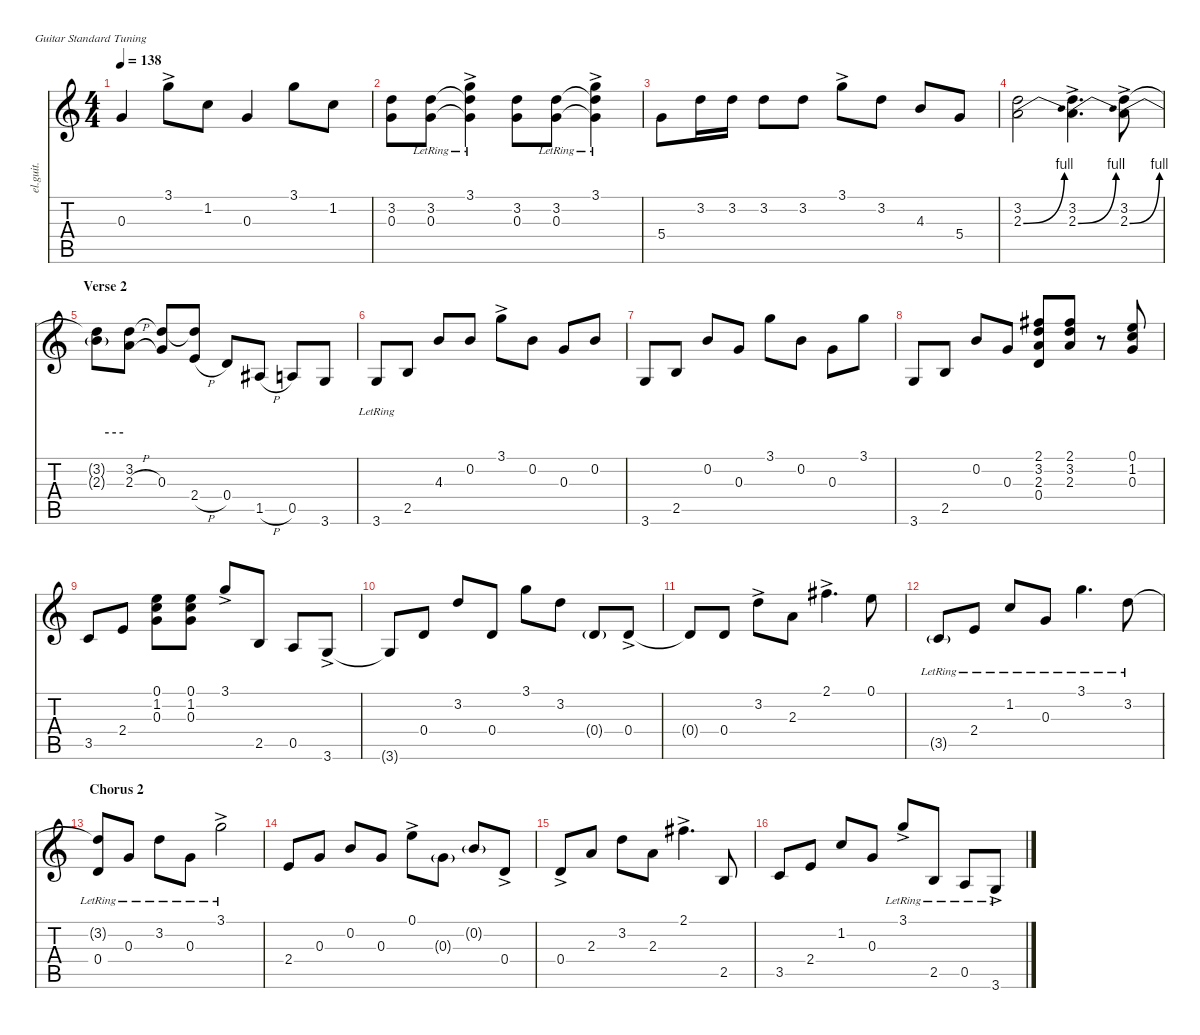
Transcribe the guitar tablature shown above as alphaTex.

\defaultSystemsLayout 4
\hideDynamics
\bracketExtendMode nobrackets
\otherSystemsTrackNameOrientation horizontal
\track ("Lead Guitar (Don Felder)" "el.guit.") {instrument electricguitarclean}
\staff {score tabs}
\tuning (E4 B3 G3 D3 A2 E2)
\ts (4 4)
\tempo 138
\clef g2
\ks c
0.3{t}.4{dy f beam Up} 3.1{ac}.8{dy ff beam Down} 1.2.8{dy f beam Down} 0.3.4{beam Up} 3.1.8{beam Down} 1.2.8{beam Down} |
(3.2 0.3).8{beam Down} (3.2{lr} 0.3{lr}).8{beam Down} (3.1{ac} 3.2{lr t} 0.3{lr t}).4{beam Down} (3.2 0.3).8{beam Down} (3.2{lr} 0.3{lr}).8{beam Down} (3.1{ac} 3.2{lr t} 0.3{lr t}).4{beam Down} |
5.4.8{beam Down} 3.2.16{beam Down} 3.2.16{beam Down} 3.2.8{beam Down} 3.2.8{beam Down} 3.1{ac}.8{dy ff beam Down} 3.2.8{dy f beam Down} 4.3.8{beam Up} 5.4.8{beam Up} |
(3.2 2.3{be (bend 0 0 30 4)}).2{beam Down} (3.2 2.3{be (bend 0 0 30 4) ac}).4{d beam Down} (3.2 2.3{be (bend 0 0 60 4) ac}).8{beam Down} |
\section ("" "Verse 2")
(3.2{t} 2.3{be (hold 0 4 60 4) t}).8{beam Down} (3.2 2.3{h}).8{beam Down} (3.2{t} 0.3).8{beam Up} (3.2{t} 2.4{h}).8{beam Up} 0.4.8{beam Up} 1.5{h acc #}.8{beam Up} 0.5.8{beam Up} 3.6.8{beam Up} |
3.6{lr}.8{beam Up} 2.5.8{beam Up} 4.3.8{beam Up} 0.2.8{beam Up} 3.1{ac}.8{dy ff beam Down} 0.2.8{dy f beam Down} 0.3.8{beam Up} 0.2.8{beam Up} |
3.6.8{beam Up} 2.5.8{beam Up} 0.2.8{beam Up} 0.3.8{beam Up} 3.1.8{beam Down} 0.2.8{beam Down} 0.3.8{beam Down} 3.1.8{beam Down} |
3.6.8{beam Up} 2.5.8{beam Up} 0.2.8{beam Up} 0.3.8{beam Up} (2.1{acc #} 3.2 2.3 0.4).8{beam Up} (2.1{acc #} 3.2 2.3).8{beam Up} r.8{beam Up} (0.1 1.2 0.3).8{beam Down} |
3.5.8{beam Up} 2.4.8{beam Up} (0.1 1.2 0.3).8{beam Down} (0.1 1.2 0.3).8{beam Down} 3.1{ac}.8{dy ff beam Up} 2.5.8{dy f beam Up} 0.5.8{beam Up} 3.6{ac}.8{dy ff beam Up} |
3.6{t}.8{dy f beam Up} 0.4.8{beam Up} 3.2.8{beam Up} 0.4.8{beam Up} 3.1.8{beam Down} 3.2.8{beam Down} 0.4{g}.8{dy mf beam Up} 0.4{ac}.8{dy ff beam Up} |
0.4{t}.8{dy f beam Up} 0.4.8{beam Up} 3.2{ac}.8{dy ff beam Down} 2.3.8{dy f beam Down} 2.1{ac acc #}.4{d dy ff beam Down} 0.1.8{dy f beam Down} |
3.5{g lr}.8{dy mf beam Up} 2.4{lr}.8{dy f beam Up} 1.2{lr}.8{beam Up} 0.3{lr}.8{beam Up} 3.1{lr}.4{d beam Down} 3.2{lr}.8{beam Down} |
\section ("" "Chorus 2")
(3.2{lr t} 0.4{lr}).8{beam Up} 0.3{lr}.8{beam Up} 3.2{lr}.8{beam Down} 0.3{lr}.8{beam Down} 3.1{ac lr}.2{dy ff beam Down} |
2.4.8{dy f beam Up} 0.3.8{beam Up} 0.2.8{beam Up} 0.3.8{beam Up} 0.1{ac}.8{dy ff beam Down} 0.3{g}.8{dy mf beam Down} 0.2{g}.8{beam Up} 0.4{ac}.8{dy ff beam Up} |
0.4{ac}.8{beam Up} 2.3.8{dy f beam Up} 3.2.8{beam Down} 2.3.8{beam Down} 2.1{ac acc #}.4{d dy ff beam Down} 2.5.8{dy f beam Up} |
3.5.8{beam Up} 2.4.8{beam Up} 1.2.8{beam Up} 0.3.8{beam Up} 3.1{ac lr}.8{dy ff beam Up} 2.5{lr}.8{dy f beam Up} 0.5{lr}.8{beam Up} 3.6{ac lr}.8{dy ff beam Up}
